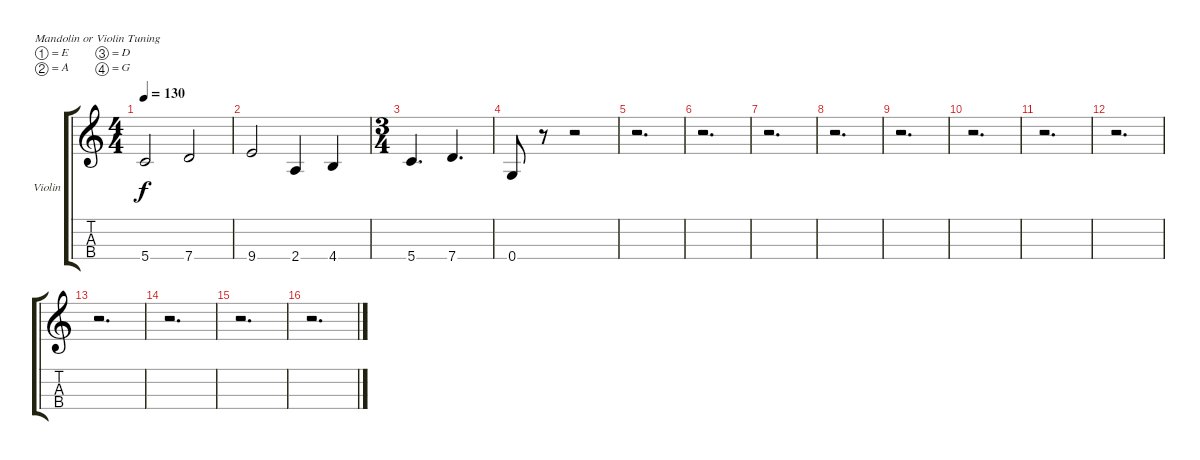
\defaultSystemsLayout 4
\bracketExtendMode groupsimilarinstruments
\firstSystemTrackNameOrientation horizontal
\otherSystemsTrackNameOrientation horizontal
\chordDiagramsInScore
\track ("Violin" "Violin") {instrument violin}
\staff {score tabs}
\tuning (E5 A4 D4 G3)
\ts (4 4)
\tempo 130
\clef g2
\scale
0.204013
\ks c
5.4.2{dy f} 7.4.2 |
\scale
0.204013 9.4.2 2.4.4 4.4.4 |
\ts (3 4)
\scale
0.38796 5.4.4{d} 7.4.4{d} |
\scale
0.204013 0.4.8 r.8 r.2 |
\scale
0.25 r.2{d} |
\scale
0.25 r.2{d} |
\scale
0.25 r.2{d} |
\scale
0.25 r.2{d} |
\scale
0.25 r.2{d} |
\scale
0.25 r.2{d} |
\scale
0.25 r.2{d} |
\scale
0.25 r.2{d} |
\scale
0.25 r.2{d} |
\scale
0.25 r.2{d} |
\scale
0.25 r.2{d} |
\scale
0.25 r.2{d}
